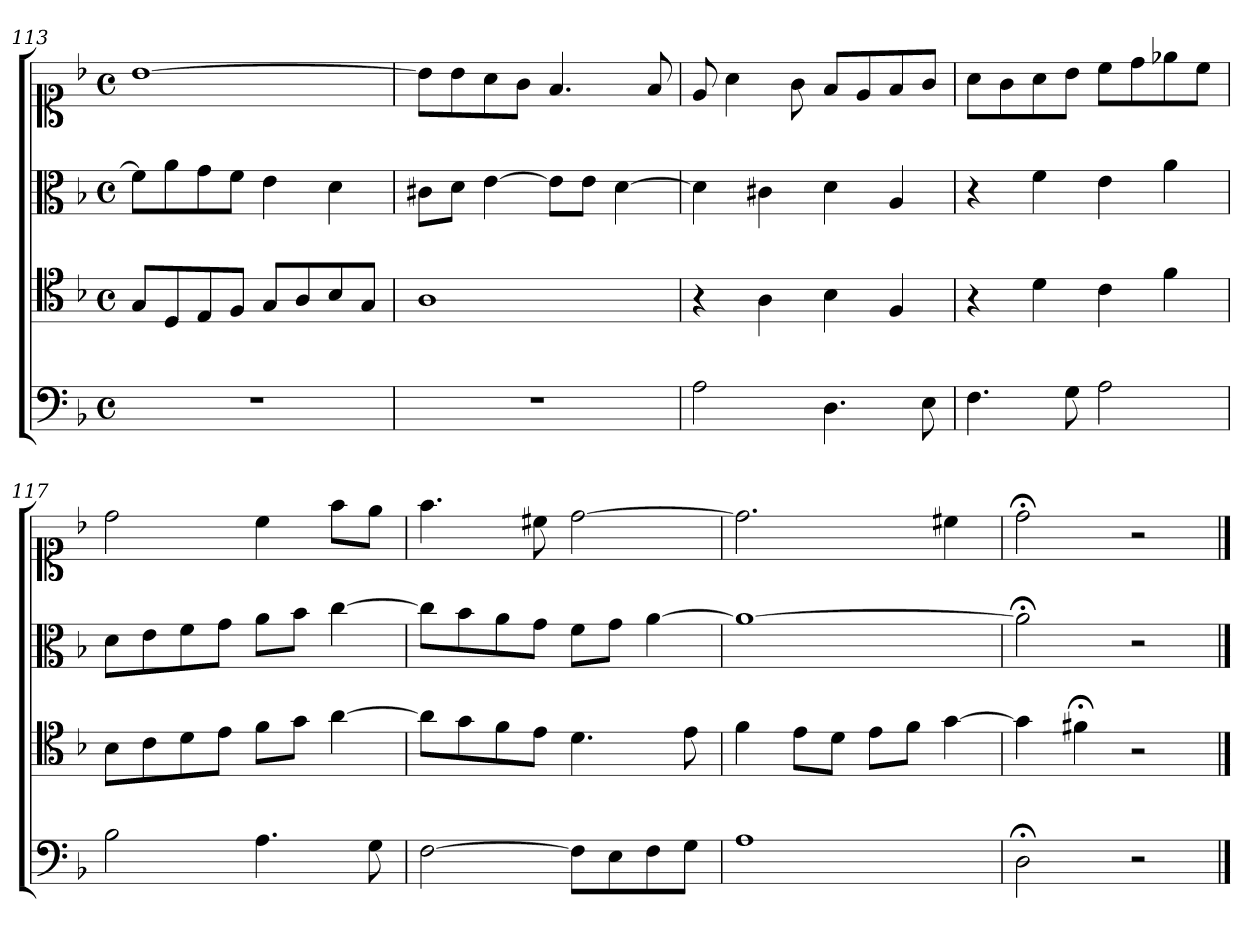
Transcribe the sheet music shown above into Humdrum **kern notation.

**kern	**kern	**kern	**kern
*part4	*part3	*part2	*part1
*staff4	*staff3	*staff2	*staff1
*clefF4	*clefC4	*clefC3	*clefC1
*k[b-]	*k[b-]	*k[b-]	*k[b-]
*d:	*d:	*d:	*d:
*M4/4	*M4/4	*M4/4	*M4/4
*met(c)	*met(c)	*met(c)	*met(c)
=113	=113	=113	=113
1r	8GL	8fL]	[1b-
.	8D	8a	.
.	8E	8g	.
.	8FJ	8fJ	.
.	8G/L	4e	.
.	8A/	.	.
.	8B-/	4d	.
.	8G/J	.	.
=114	=114	=114	=114
1r	1A	8c#XL	8b-L]
.	.	8dJ	8b-
.	.	[4e	8a
.	.	.	8gJ
.	.	8eL]	4.f
.	.	8eJ	.
.	.	[4d	.
.	.	.	8f
=115	=115	=115	=115
2A	4r	4d]	8e
.	.	.	4a
.	4A	4c#X	.
.	.	.	8g
4.D	4B-	4d	8fL
.	.	.	8e
.	4F	4A	8f
8E	.	.	8gJ
=116	=116	=116	=116
4.F	4r	4r	8aL
.	.	.	8g
.	4d	4f	8a
8G	.	.	8b-J
2A	4c	4e	8ccL
.	.	.	8dd
.	4f	4a	8ee-X
.	.	.	8ccJ
=117	=117	=117	=117
2B-	8B-L	8dL	2dd
.	8c	8e	.
.	8d	8f	.
.	8eJ	8gJ	.
4.A	8fL	8aL	4cc
.	8gJ	8b-J	.
.	[4a	[4cc	8ffL
8G	.	.	8eeJ
=118	=118	=118	=118
[2F	8aL]	8ccL]	4.ff
.	8g	8b-	.
.	8f	8a	.
.	8eJ	8gJ	8cc#X
8FL]	4.d	8fL	[2dd
8E	.	8gJ	.
8F	.	[4a	.
8GJ	8e	.	.
=119	=119	=119	=119
1A	4f	1a_	2.dd]
.	8eL	.	.
.	8dJ	.	.
.	8eL	.	.
.	8fJ	.	.
.	[4g	.	4cc#X
=120	=120	=120	=120
2D;<	4g]	2a;<]	2dd;<
.	4f#X;<	.	.
2r	2r	2r	2r
==	==	==	==
*-	*-	*-	*-
